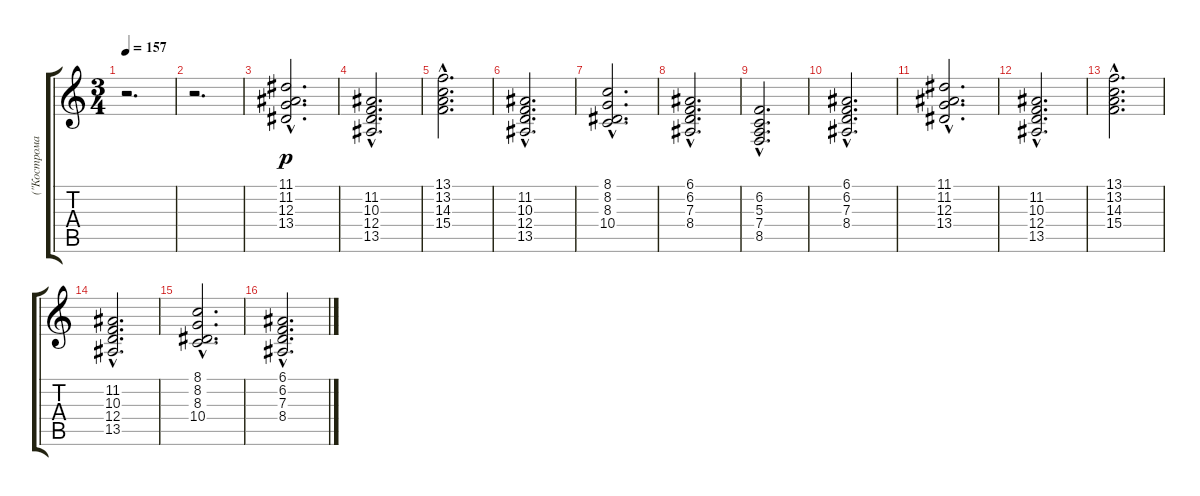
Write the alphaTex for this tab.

\track ("(\"Кострома mon amour\"," "(\"Кострома") {instrument stringensemble1}
\staff {score tabs}
\tuning (E4 B3 G3 D3 A2 E2) {hide}
\ts (3 4)
\tempo 157
\clef g2
\ks c
r.2{d dy p} |
r.2{d} |
(11.1{hac} 11.2{hac} 12.3{hac} 13.4{hac}).2{d} |
(11.2{hac} 10.3{hac} 12.4{hac} 13.5{hac}).2{d} |
(13.1{hac} 13.2{hac} 14.3{hac} 15.4{hac}).2{d} |
(11.2{hac} 10.3{hac} 12.4{hac} 13.5{hac}).2{d} |
(8.1{hac} 8.2{hac} 8.3{hac} 10.4{hac}).2{d} |
(6.1{hac} 6.2{hac} 7.3{hac} 8.4{hac}).2{d} |
(6.2{hac} 5.3{hac} 7.4{hac} 8.5{hac}).2{d} |
(6.1{hac} 6.2{hac} 7.3{hac} 8.4{hac}).2{d} |
(11.1{hac} 11.2{hac} 12.3{hac} 13.4{hac}).2{d} |
(11.2{hac} 10.3{hac} 12.4{hac} 13.5{hac}).2{d} |
(13.1{hac} 13.2{hac} 14.3{hac} 15.4{hac}).2{d} |
(11.2{hac} 10.3{hac} 12.4{hac} 13.5{hac}).2{d} |
(8.1{hac} 8.2{hac} 8.3{hac} 10.4{hac}).2{d} |
(6.1{hac} 6.2{hac} 7.3{hac} 8.4{hac}).2{d}
